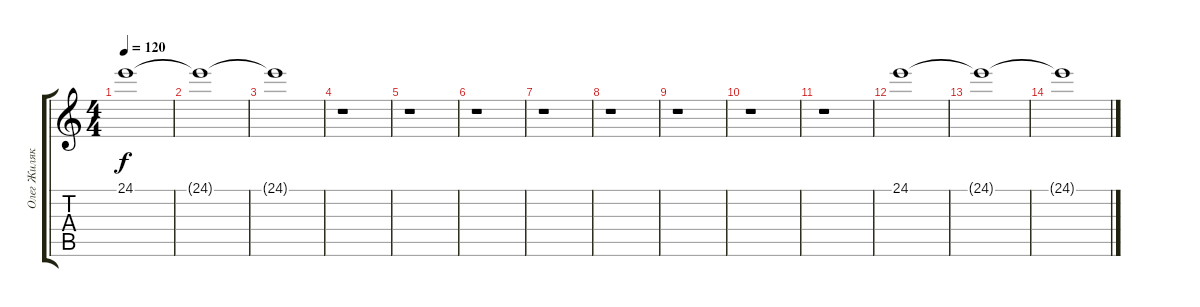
\track ("Олег Жиляков" "Олег Жиляк") {instrument tenorsax}
\staff {score tabs}
\tuning (E4 B3 G3 D3 A2 E2) {hide}
\ts (4 4)
\tempo 120
\clef g2
\ks c
24.1{t}.1{dy f} |
24.1{t}.1 |
24.1{t}.1 |
r.1 |
r.1 |
r.1 |
r.1 |
r.1 |
r.1 |
r.1 |
r.1 |
24.1.1 |
24.1{t}.1 |
24.1{t}.1
